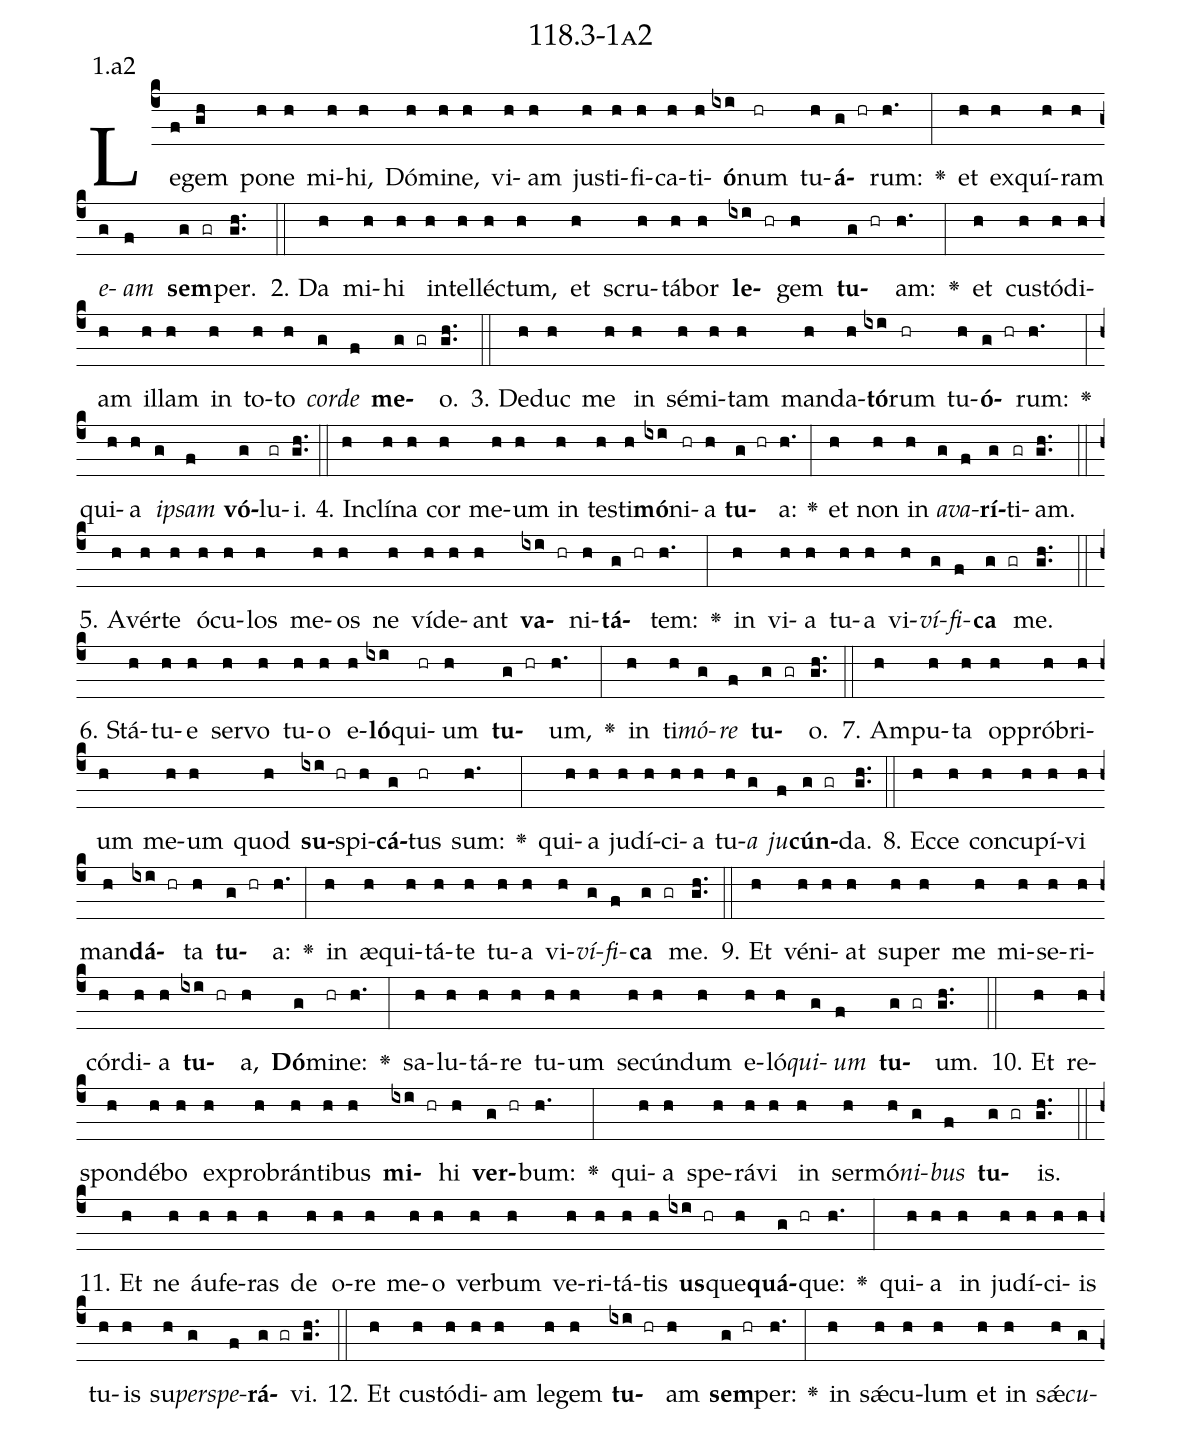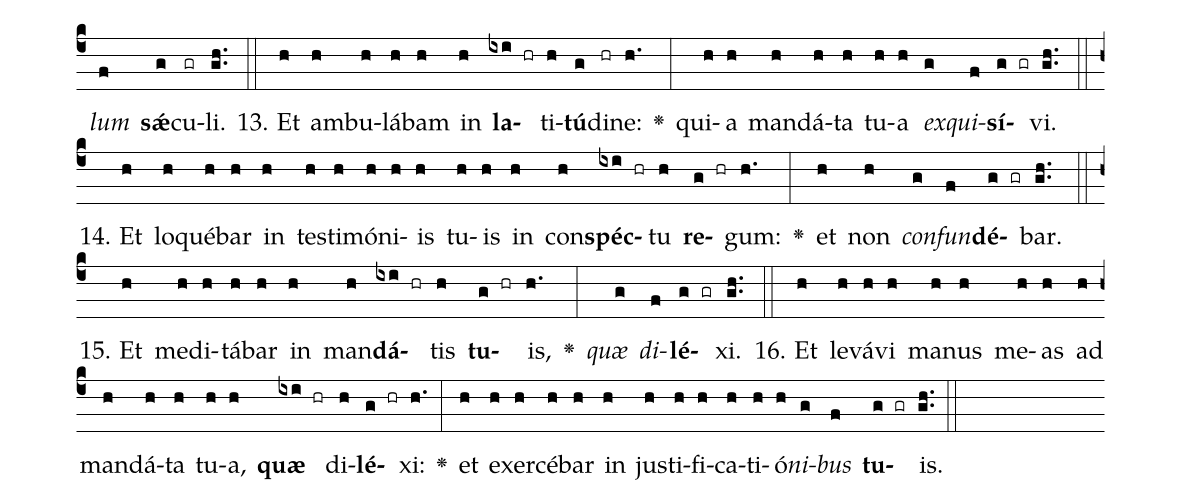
name: 118.3-1a2;
annotation: 1.a2;
%%
(c4)Le(f)gem(gh) po(h)ne(h) mi(h)hi,(h) Dó(h)mi(h)ne,(h) vi(h)am(h) jus(h)ti(h)fi(h)ca(h)ti(h)<b>ó</b>(ixi)num(hr) tu(h)<b>á</b>(g hr)rum:(h.) <v>\greheightstar</v>(:) et(h) ex(h)quí(h)ram(h) <i>e</i>(g)<i>am</i>(f) <b>sem</b>(g gr)per.(gh..) (::)
2. Da(h) mi(h)hi(h) in(h)tel(h)léc(h)tum,(h) et(h) scru(h)tá(h)bor(h) <b>le</b>(ixi hr)gem(h) <b>tu</b>(g hr)am:(h.) <v>\greheightstar</v>(:) et(h) cus(h)tó(h)di(h)am(h) il(h)lam(h) in(h) to(h)to(h) <i>cor</i>(g)<i>de</i>(f) <b>me</b>(g gr)o.(gh..) (::)
3. De(h)duc(h) me(h) in(h) sé(h)mi(h)tam(h) man(h)da(h)<b>tó</b>(ixi)rum(hr) tu(h)<b>ó</b>(g hr)rum:(h.) <v>\greheightstar</v>(:) qui(h)a(h) <i>ip</i>(g)<i>sam</i>(f) <b>vó</b>(g)lu(gr)i.(gh..) (::)
4. In(h)clí(h)na(h) cor(h) me(h)um(h) in(h) tes(h)ti(h)<b>mó</b>(ixi)ni(hr)a(h) <b>tu</b>(g hr)a:(h.) <v>\greheightstar</v>(:) et(h) non(h) in(h) <i>a</i>(g)<i>va</i>(f)<b>rí</b>(g)ti(gr)am.(gh..) (::)
5. A(h)vér(h)te(h) ó(h)cu(h)los(h) me(h)os(h) ne(h) ví(h)de(h)ant(h) <b>va</b>(ixi hr)ni(h)<b>tá</b>(g hr)tem:(h.) <v>\greheightstar</v>(:) in(h) vi(h)a(h) tu(h)a(h) vi(h)<i>ví</i>(g)<i>fi</i>(f)<b>ca</b>(g gr) me.(gh..) (::)
6. Stá(h)tu(h)e(h) ser(h)vo(h) tu(h)o(h) e(h)<b>ló</b>(ixi)qui(hr)um(h) <b>tu</b>(g hr)um,(h.) <v>\greheightstar</v>(:) in(h) ti(h)<i>mó</i>(g)<i>re</i>(f) <b>tu</b>(g gr)o.(gh..) (::)
7. Am(h)pu(h)ta(h) op(h)pró(h)bri(h)um(h) me(h)um(h) quod(h) <b>su</b>(ixi hr)spi(h)<b>cá</b>(g)tus(hr) sum:(h.) <v>\greheightstar</v>(:) qui(h)a(h) ju(h)dí(h)ci(h)a(h) tu(h)<i>a</i>(g) <i>ju</i>(f)<b>cún</b>(g gr)da.(gh..) (::)
8. Ec(h)ce(h) con(h)cu(h)pí(h)vi(h) man(h)<b>dá</b>(ixi hr)ta(h) <b>tu</b>(g hr)a:(h.) <v>\greheightstar</v>(:) in(h) æ(h)qui(h)tá(h)te(h) tu(h)a(h) vi(h)<i>ví</i>(g)<i>fi</i>(f)<b>ca</b>(g gr) me.(gh..) (::)
9. Et(h) vé(h)ni(h)at(h) su(h)per(h) me(h) mi(h)se(h)ri(h)cór(h)di(h)a(h) <b>tu</b>(ixi hr)a,(h) <b>Dó</b>(g)mi(hr)ne:(h.) <v>\greheightstar</v>(:) sa(h)lu(h)tá(h)re(h) tu(h)um(h) se(h)cún(h)dum(h) e(h)ló(h)<i>qui</i>(g)<i>um</i>(f) <b>tu</b>(g gr)um.(gh..) (::)
10. Et(h) re(h)spon(h)dé(h)bo(h) ex(h)pro(h)brán(h)ti(h)bus(h) <b>mi</b>(ixi hr)hi(h) <b>ver</b>(g hr)bum:(h.) <v>\greheightstar</v>(:) qui(h)a(h) spe(h)rá(h)vi(h) in(h) ser(h)mó(h)<i>ni</i>(g)<i>bus</i>(f) <b>tu</b>(g gr)is.(gh..) (::)
11. Et(h) ne(h) áu(h)fe(h)ras(h) de(h) o(h)re(h) me(h)o(h) ver(h)bum(h) ve(h)ri(h)tá(h)tis(h) <b>us</b>(ixi hr)que(h)<b>quá</b>(g hr)que:(h.) <v>\greheightstar</v>(:) qui(h)a(h) in(h) ju(h)dí(h)ci(h)is(h) tu(h)is(h) su(h)<i>per</i>(g)<i>spe</i>(f)<b>rá</b>(g gr)vi.(gh..) (::)
12. Et(h) cus(h)tó(h)di(h)am(h) le(h)gem(h) <b>tu</b>(ixi hr)am(h) <b>sem</b>(g hr)per:(h.) <v>\greheightstar</v>(:) in(h) sǽ(h)cu(h)lum(h) et(h) in(h) sǽ(h)<i>cu</i>(g)<i>lum</i>(f) <b>sǽ</b>(g)cu(gr)li.(gh..) (::)
13. Et(h) am(h)bu(h)lá(h)bam(h) in(h) <b>la</b>(ixi hr)ti(h)<b>tú</b>(g)di(hr)ne:(h.) <v>\greheightstar</v>(:) qui(h)a(h) man(h)dá(h)ta(h) tu(h)a(h) <i>ex</i>(g)<i>qui</i>(f)<b>sí</b>(g gr)vi.(gh..) (::)
14. Et(h) lo(h)qué(h)bar(h) in(h) tes(h)ti(h)mó(h)ni(h)is(h) tu(h)is(h) in(h) con(h)<b>spéc</b>(ixi hr)tu(h) <b>re</b>(g hr)gum:(h.) <v>\greheightstar</v>(:) et(h) non(h) <i>con</i>(g)<i>fun</i>(f)<b>dé</b>(g gr)bar.(gh..) (::)
15. Et(h) me(h)di(h)tá(h)bar(h) in(h) man(h)<b>dá</b>(ixi hr)tis(h) <b>tu</b>(g hr)is,(h.) <v>\greheightstar</v>(:) <i>quæ</i>(g) <i>di</i>(f)<b>lé</b>(g gr)xi.(gh..) (::)
16. Et(h) le(h)vá(h)vi(h) ma(h)nus(h) me(h)as(h) ad(h) man(h)dá(h)ta(h) tu(h)a,(h) <b>quæ</b>(ixi hr) di(h)<b>lé</b>(g hr)xi:(h.) <v>\greheightstar</v>(:) et(h) ex(h)er(h)cé(h)bar(h) in(h) jus(h)ti(h)fi(h)ca(h)ti(h)ó(h)<i>ni</i>(g)<i>bus</i>(f) <b>tu</b>(g gr)is.(gh..) (::)
